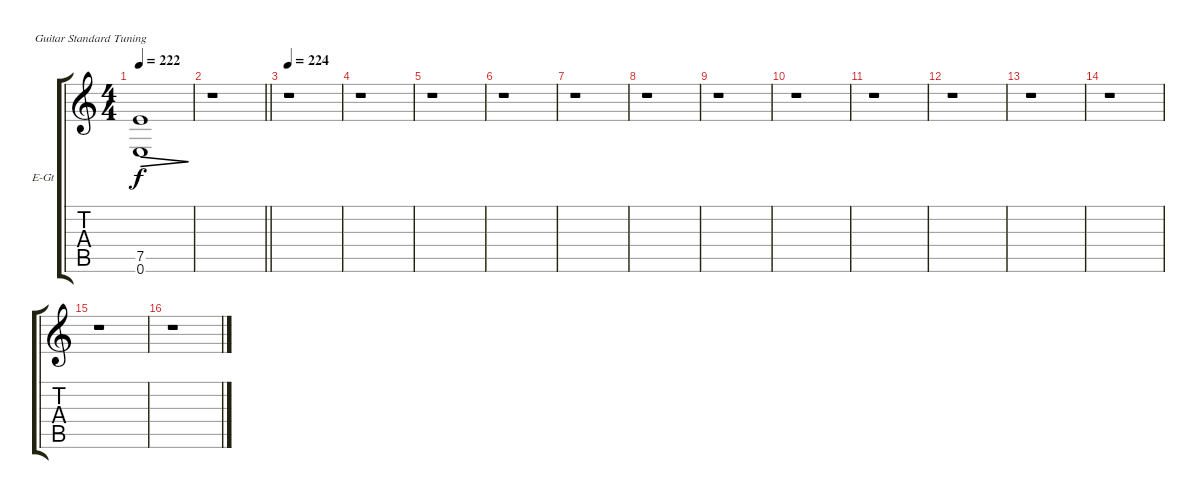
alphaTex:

\bracketExtendMode groupsimilarinstruments
\firstSystemTrackNameOrientation horizontal
\otherSystemsTrackNameOrientation horizontal
\track ("Paul Masvidal" "E-Gt") {instrument distortionguitar}
\staff {score tabs}
\tuning (E4 B3 G3 D3 A2 E2)
\ts (4 4)
\tempo 222
\clef g2
\ks c
(0.6{t} 7.5{t}).1{dec dy f} |
\barLineRight lightlight
r.1 |
\tempo 224
r.1 |
r.1 |
r.1 |
r.1 |
r.1 |
r.1 |
r.1 |
r.1 |
r.1 |
r.1 |
r.1 |
r.1 |
r.1 |
r.1
